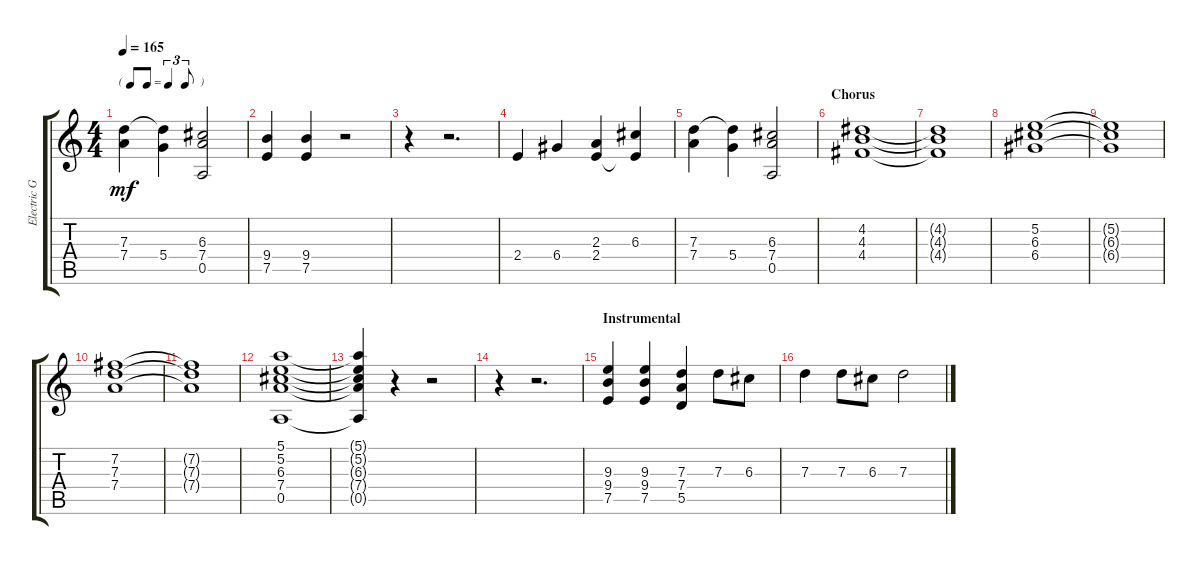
\track ("Electric Guitar" "Electric G") {instrument overdrivenguitar}
\staff {score tabs}
\tuning (E4 B3 G3 D3 A2 E2) {hide}
\ts (4 4)
\tf triplet8th
\tempo 165
\clef g2
\ks c
(7.3 7.4).4{dy mf} (7.3{t} 5.4).4 (6.3 7.4 0.5).2 |
(9.4 7.5).4 (9.4 7.5).4 r.2 |
r.4 r.2{d} |
2.4.4 6.4.4 (2.3 2.4).4 (6.3 2.4{t}).4 |
(7.3 7.4).4 (7.3{t} 5.4).4 (6.3 7.4 0.5).2 |
\section ("" "Chorus")
(4.2 4.3 4.4).1 |
(4.2{t} 4.3{t} 4.4{t}).1 |
(5.2 6.3 6.4).1 |
(5.2{t} 6.3{t} 6.4{t}).1 |
(7.2 7.3 7.4).1 |
(7.2{t} 7.3{t} 7.4{t}).1 |
(5.1 5.2 6.3 7.4 0.5).1 |
(5.1{t} 5.2{t} 6.3{t} 7.4{t} 0.5{t}).4 r.4 r.2 |
r.4 r.2{d} |
\section ("" "Instrumental")
(9.3 9.4 7.5).4 (9.3 9.4 7.5).4 (7.3 7.4 5.5).4 7.3.8 6.3.8 |
7.3.4 7.3.8 6.3.8 7.3.2
